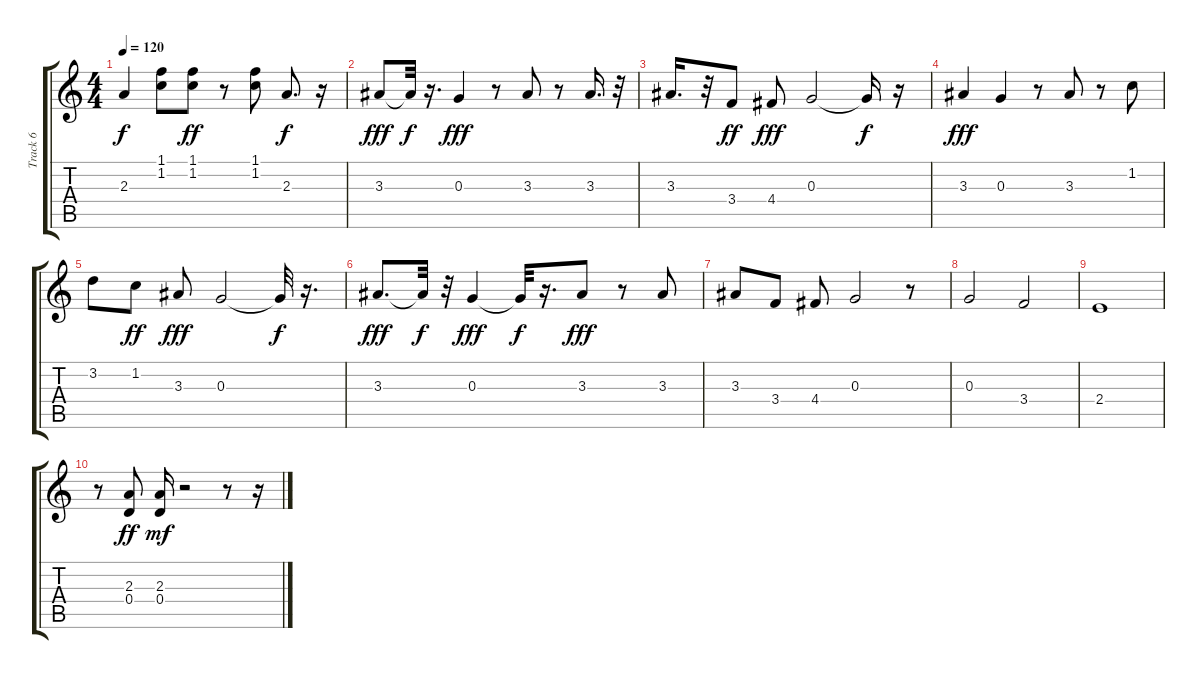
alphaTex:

\track ("Track 6" "Track 6") {instrument overdrivenguitar}
\staff {score tabs}
\tuning (E4 B3 G3 D3 A2 E2) {hide}
\ts (4 4)
\tempo 120
\clef g2
\ks c
2.3{t}.4{dy f} (1.1 1.2).8 (1.1 1.2).8{dy ff} r.8 (1.1 1.2).8 2.3.8{d dy f} r.16 |
3.3.8{dy fff} 3.3{t}.32{dy f} r.16{d} 0.3.4{dy fff} r.8 3.3.8 r.8 3.3.16{d} r.32 |
3.3.16{d} r.32 3.4.8{dy ff} 4.4.8{dy fff} 0.3.2 0.3{t}.16{dy f} r.16 |
3.3.4{dy fff} 0.3.4 r.8 3.3.8 r.8 1.2.8 |
3.2.8 1.2.8{dy ff} 3.3.8{dy fff} 0.3.2 0.3{t}.32{dy f} r.16{d} |
3.3.8{d dy fff} 3.3{t}.32{dy f} r.32 0.3.4{dy fff} 0.3{t}.32{dy f} r.16{d} 3.3.8{dy fff} r.8 3.3.8 |
3.3.8 3.4.8 4.4.8 0.3.2 r.8 |
0.3.2 3.4.2 |
2.4.1 |
r.8 (2.3 0.4).8{dy ff} (2.3 0.4).16{dy mf} r.2 r.8 r.16
